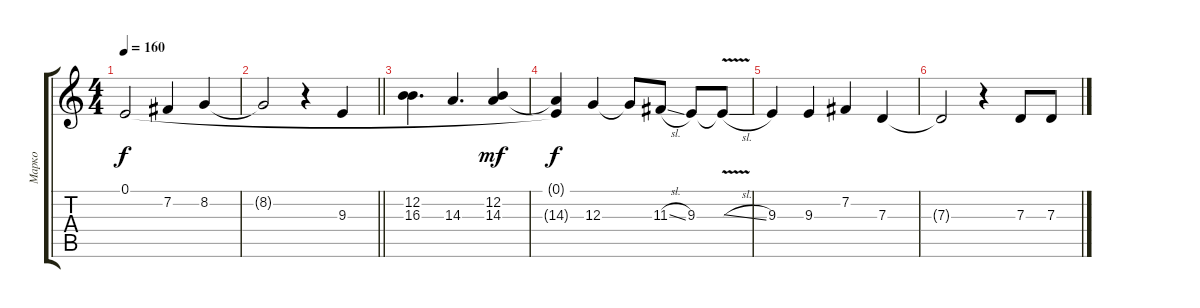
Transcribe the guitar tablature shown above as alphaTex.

\track ("Марко" "Марко") {instrument bassoon}
\staff {score tabs}
\tuning (E4 B3 G3 D3 A2 E2) {hide}
\ts (4 4)
\tempo 160
\clef g2
\ks c
0.1.2{dy f} 7.2.4 8.2.4 |
\barLineRight lightlight
8.2{t}.2 r.4 9.3.4 |
(12.2 16.3).4{d volume 0} 14.3.4{d} (12.2 14.3).4{dy mf} |
(0.1{t} 14.3{t}).4{dy f} 12.3.4 12.3{t}.8 11.3{sl}.8 9.3.8 9.3{v sl t}.8 |
9.3.4 9.3.4 7.2.4 7.3.4 |
7.3{t}.2 r.4 7.3.8 7.3.8
